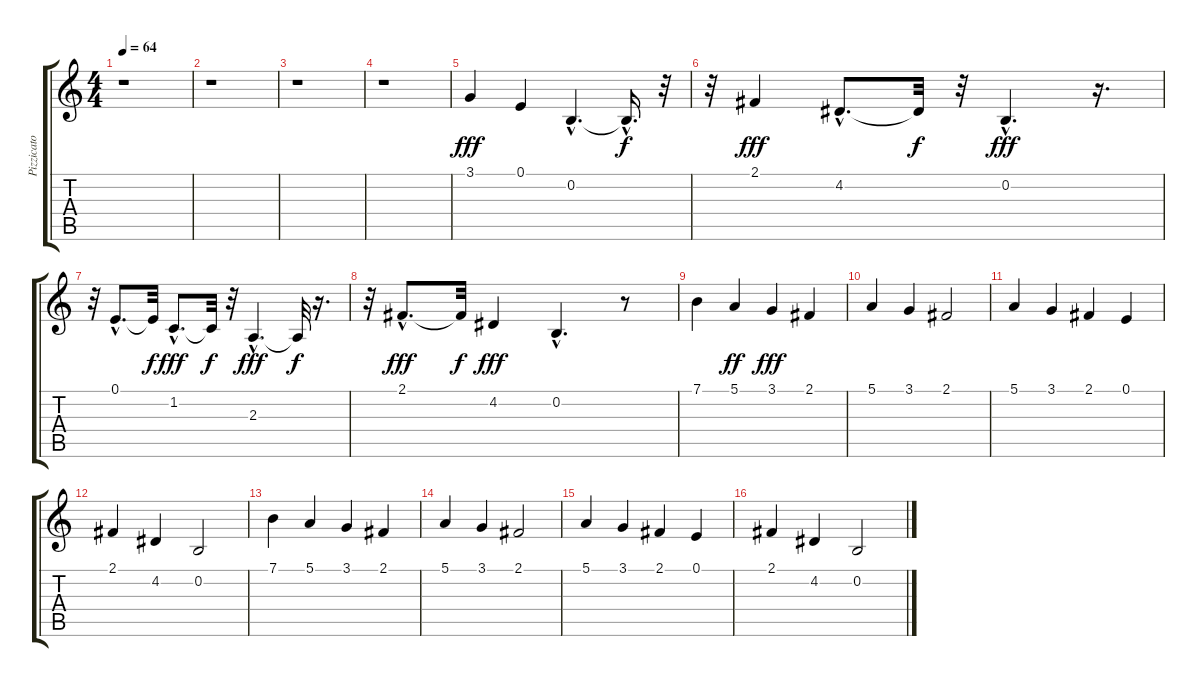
\track ("Pizzicato" "Pizzicato") {instrument pizzicatostrings}
\staff {score tabs}
\tuning (E4 B3 G3 D3 A2 E2) {hide}
\ts (4 4)
\tempo 64
\clef g2
\ks c
r.1{dy fff instrument pizzicatostrings} |
r.1 |
r.1 |
r.1 |
3.1.4{instrument orchestralharp} 0.1.4 0.2{hac}.4{d} 0.2{hac t}.16{d dy f} r.32 |
r.32 2.1.4{dy fff} 4.2{hac}.8{d} 4.2{t}.32{dy f} r.32 0.2{hac}.4{d dy fff} r.16{d} |
r.32 0.1{hac}.8{d} 0.1{t}.32{dy f} 1.2{hac}.8{d dy fff} 1.2{t}.32{dy f} r.32 2.3{hac}.4{d dy fff} 2.3{t}.32{dy f} r.16{d} |
r.32 2.1{hac}.8{d dy fff} 2.1{t}.32{dy f} 4.2.4{dy fff} 0.2{hac}.4{d} r.8 |
7.1.4{instrument pizzicatostrings} 5.1.4{dy ff} 3.1.4{dy fff} 2.1.4 |
5.1.4 3.1.4 2.1.2 |
5.1.4 3.1.4 2.1.4 0.1.4 |
2.1.4 4.2.4 0.2.2 |
7.1.4 5.1.4 3.1.4 2.1.4 |
5.1.4 3.1.4 2.1.2 |
5.1.4 3.1.4 2.1.4 0.1.4 |
2.1.4 4.2.4 0.2.2
